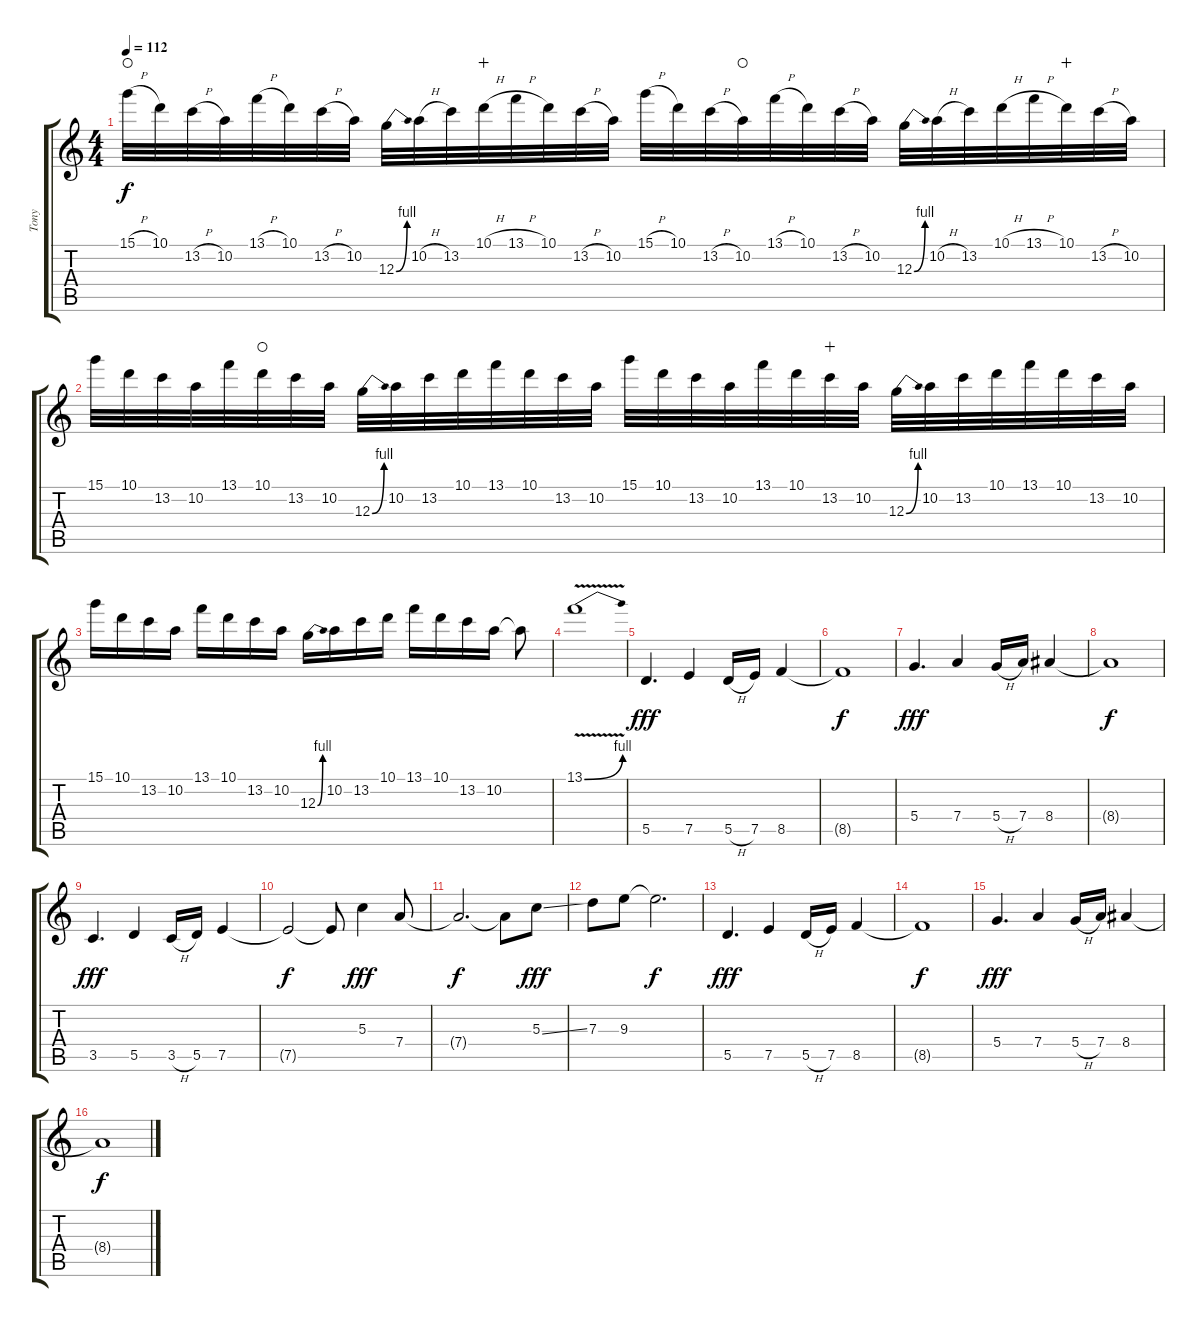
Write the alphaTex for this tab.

\track ("Tony" "Tony") {instrument distortionguitar}
\staff {score tabs}
\tuning (E4 B3 G3 D3 A2 E2) {hide}
\ts (4 4)
\tempo 112
\clef g2
\ks c
15.1{h}.32{dy f waho} 10.1.32 13.2{h}.32 10.2.32 13.1{h}.32 10.1.32 13.2{h}.32 10.2.32 12.3{be (bend 0 0 60 4)}.32 10.2{h}.32 13.2.32 10.1{h}.32{wahc} 13.1{h}.32 10.1.32 13.2{h}.32 10.2.32 15.1{h}.32 10.1.32 13.2{h}.32 10.2.32{waho} 13.1{h}.32 10.1.32 13.2{h}.32 10.2.32 12.3{be (bend 0 0 60 4)}.32 10.2{h}.32 13.2.32 10.1{h}.32 13.1{h}.32 10.1.32{wahc} 13.2{h}.32 10.2.32 |
15.1.32 10.1.32 13.2.32 10.2.32 13.1.32 10.1.32{waho} 13.2.32 10.2.32 12.3{be (bend 0 0 60 4)}.32 10.2.32 13.2.32 10.1.32 13.1.32 10.1.32 13.2.32 10.2.32 15.1.32 10.1.32 13.2.32 10.2.32 13.1.32 10.1.32 13.2.32{wahc} 10.2.32 12.3{be (bend 0 0 60 4)}.32 10.2.32 13.2.32 10.1.32 13.1.32 10.1.32 13.2.32 10.2.32 |
15.1.16 10.1.16 13.2.16 10.2.16 13.1.16 10.1.16 13.2.16 10.2.16 12.3{be (bend 0 0 60 4)}.16 10.2.16 13.2.16 10.1.16 13.1.16 10.1.16 13.2.16 10.2.16 10.2{t}.8 |
13.1{be (bend 0 0 60 4) v}.1 |
5.5.4{d dy fff} 7.5.4 5.5{h}.16 7.5.16 8.5.4 |
8.5{t}.1{dy f} |
5.4.4{d dy fff} 7.4.4 5.4{h}.16 7.4.16 8.4.4 |
8.4{t}.1{dy f} |
3.5.4{d dy fff} 5.5.4 3.5{h}.16 5.5.16 7.5.4 |
7.5{t}.2{dy f} 7.5{t}.8 5.3.4{dy fff} 7.4.8 |
7.4{t}.2{d dy f} 7.4{t}.8 5.3{ss}.8{dy fff} |
7.3.8 9.3.8 9.3{t}.2{d dy f} |
5.5.4{d dy fff} 7.5.4 5.5{h}.16 7.5.16 8.5.4 |
8.5{t}.1{dy f} |
5.4.4{d dy fff} 7.4.4 5.4{h}.16 7.4.16 8.4.4 |
8.4{t}.1{dy f}
